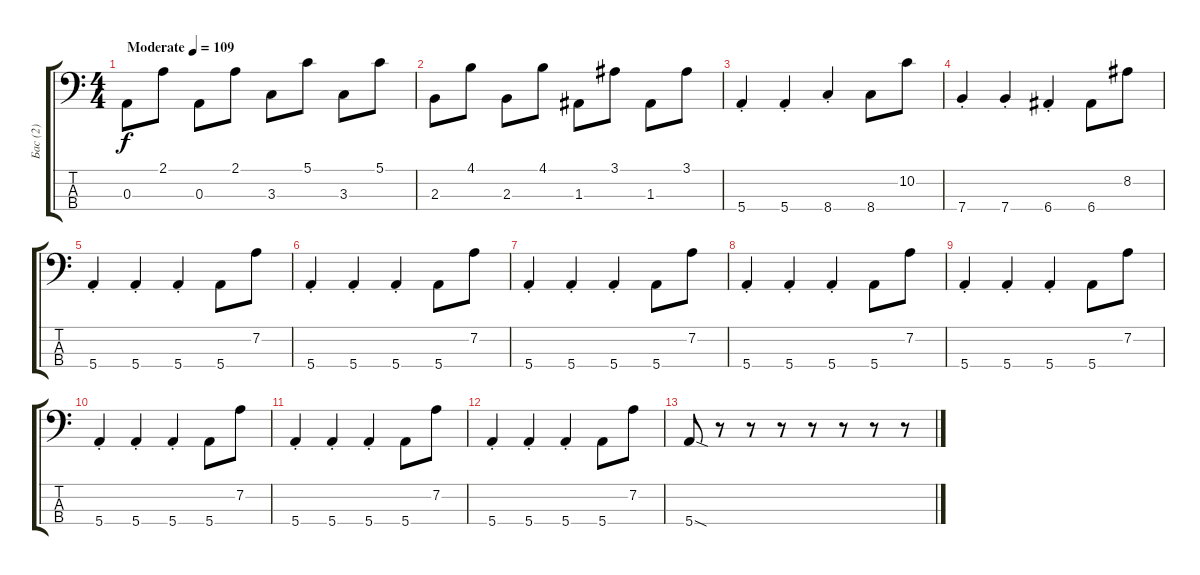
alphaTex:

\track ("Бас (2)" "Бас (2)") {instrument fretlessbass}
\staff {score tabs}
\tuning (G2 D2 A1 E1) {hide}
\ts (4 4)
\tempo (109 "Moderate")
\clef f4
\ks c
0.3.8{dy f instrument fretlessbass} 2.1.8 0.3.8 2.1.8 3.3.8 5.1.8 3.3.8 5.1.8 |
2.3.8 4.1.8 2.3.8 4.1.8 1.3.8 3.1.8 1.3.8 3.1.8 |
5.4{st}.4 5.4{st}.4 8.4{st}.4 8.4.8 10.2.8 |
7.4{st}.4 7.4{st}.4 6.4{st}.4 6.4.8 8.2.8 |
5.4{st}.4 5.4{st}.4 5.4{st}.4 5.4.8 7.2.8 |
5.4{st}.4 5.4{st}.4 5.4{st}.4 5.4.8 7.2.8 |
5.4{st}.4 5.4{st}.4 5.4{st}.4 5.4.8 7.2.8 |
5.4{st}.4 5.4{st}.4 5.4{st}.4 5.4.8 7.2.8 |
5.4{st}.4 5.4{st}.4 5.4{st}.4 5.4.8 7.2.8 |
5.4{st}.4 5.4{st}.4 5.4{st}.4 5.4.8 7.2.8 |
5.4{st}.4 5.4{st}.4 5.4{st}.4 5.4.8 7.2.8 |
5.4{st}.4 5.4{st}.4 5.4{st}.4 5.4.8 7.2.8 |
5.4{sod}.8 r.8 r.8 r.8 r.8 r.8 r.8 r.8
